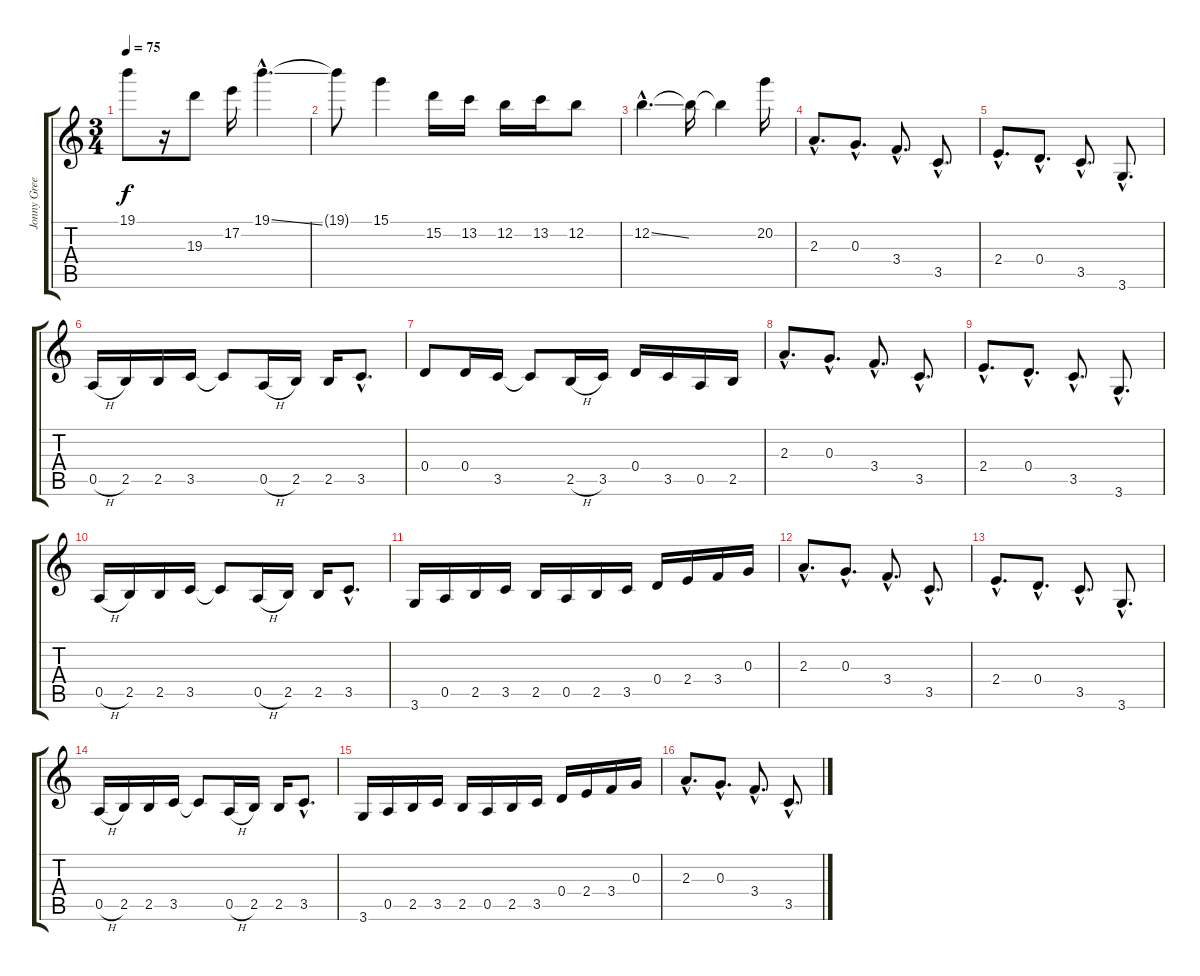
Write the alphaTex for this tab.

\track ("Jonny Greenwood" "Jonny Gree") {instrument electricguitarclean}
\staff {score tabs}
\tuning (E4 B3 G3 D3 A2 E2) {hide}
\ts (3 4)
\tempo 75
\clef g2
\ks c
19.1{t}.8{dy f} r.16 19.3.8 17.2.16 19.1{ss hac}.4{d} |
19.1{t}.8 15.1.4 15.2.16 13.2.16 12.2.16 13.2.16 12.2.8 |
12.2{ss hac}.4{d} 12.2{t}.16 12.2{t}.4 20.2.16 |
2.3{hac}.8{d} 0.3{hac}.8{d} 3.4{hac}.8{d} 3.5{hac}.8{d} |
2.4{hac}.8{d} 0.4{hac}.8{d} 3.5{hac}.8{d} 3.6{hac}.8{d} |
0.5{h}.16 2.5.16 2.5.16 3.5.16 3.5{t}.8 0.5{h}.16 2.5.16 2.5.16 3.5{hac}.8{d} |
0.4.8 0.4.16 3.5.16 3.5{t}.8 2.5{h}.16 3.5.16 0.4.16 3.5.16 0.5.16 2.5.16 |
2.3{hac}.8{d} 0.3{hac}.8{d} 3.4{hac}.8{d} 3.5{hac}.8{d} |
2.4{hac}.8{d} 0.4{hac}.8{d} 3.5{hac}.8{d} 3.6{hac}.8{d} |
0.5{h}.16 2.5.16 2.5.16 3.5.16 3.5{t}.8 0.5{h}.16 2.5.16 2.5.16 3.5{hac}.8{d} |
3.6.16 0.5.16 2.5.16 3.5.16 2.5.16 0.5.16 2.5.16 3.5.16 0.4.16 2.4.16 3.4.16 0.3.16 |
2.3{hac}.8{d} 0.3{hac}.8{d} 3.4{hac}.8{d} 3.5{hac}.8{d} |
2.4{hac}.8{d} 0.4{hac}.8{d} 3.5{hac}.8{d} 3.6{hac}.8{d} |
0.5{h}.16 2.5.16 2.5.16 3.5.16 3.5{t}.8 0.5{h}.16 2.5.16 2.5.16 3.5{hac}.8{d} |
3.6.16 0.5.16 2.5.16 3.5.16 2.5.16 0.5.16 2.5.16 3.5.16 0.4.16 2.4.16 3.4.16 0.3.16 |
2.3{hac}.8{d} 0.3{hac}.8{d} 3.4{hac}.8{d} 3.5{hac}.8{d}
